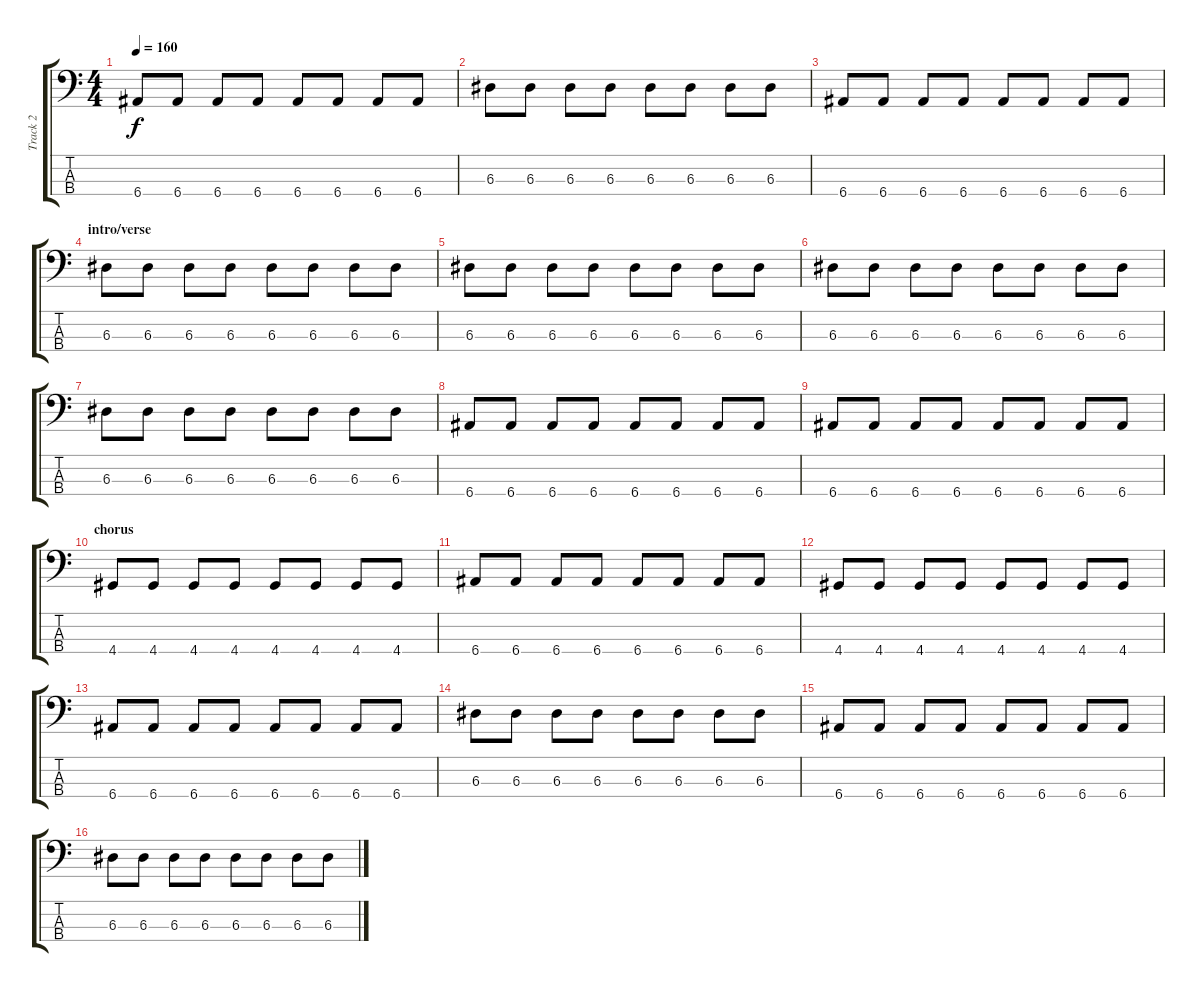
\track ("Track 2" "Track 2") {instrument electricbasspick}
\staff {score tabs}
\tuning (G2 D2 A1 E1) {hide}
\ts (4 4)
\tempo 160
\clef f4
\ks c
6.4.8{dy f} 6.4.8 6.4.8 6.4.8 6.4.8 6.4.8 6.4.8 6.4.8 |
6.3.8 6.3.8 6.3.8 6.3.8 6.3.8 6.3.8 6.3.8 6.3.8 |
6.4.8 6.4.8 6.4.8 6.4.8 6.4.8 6.4.8 6.4.8 6.4.8 |
\section ("" "intro/verse")
6.3.8 6.3.8 6.3.8 6.3.8 6.3.8 6.3.8 6.3.8 6.3.8 |
6.3.8 6.3.8 6.3.8 6.3.8 6.3.8 6.3.8 6.3.8 6.3.8 |
6.3.8 6.3.8 6.3.8 6.3.8 6.3.8 6.3.8 6.3.8 6.3.8 |
6.3.8 6.3.8 6.3.8 6.3.8 6.3.8 6.3.8 6.3.8 6.3.8 |
6.4.8 6.4.8 6.4.8 6.4.8 6.4.8 6.4.8 6.4.8 6.4.8 |
6.4.8 6.4.8 6.4.8 6.4.8 6.4.8 6.4.8 6.4.8 6.4.8 |
\section ("" "chorus")
4.4.8 4.4.8 4.4.8 4.4.8 4.4.8 4.4.8 4.4.8 4.4.8 |
6.4.8 6.4.8 6.4.8 6.4.8 6.4.8 6.4.8 6.4.8 6.4.8 |
4.4.8 4.4.8 4.4.8 4.4.8 4.4.8 4.4.8 4.4.8 4.4.8 |
6.4.8 6.4.8 6.4.8 6.4.8 6.4.8 6.4.8 6.4.8 6.4.8 |
6.3.8 6.3.8 6.3.8 6.3.8 6.3.8 6.3.8 6.3.8 6.3.8 |
6.4.8 6.4.8 6.4.8 6.4.8 6.4.8 6.4.8 6.4.8 6.4.8 |
6.3.8 6.3.8 6.3.8 6.3.8 6.3.8 6.3.8 6.3.8 6.3.8
